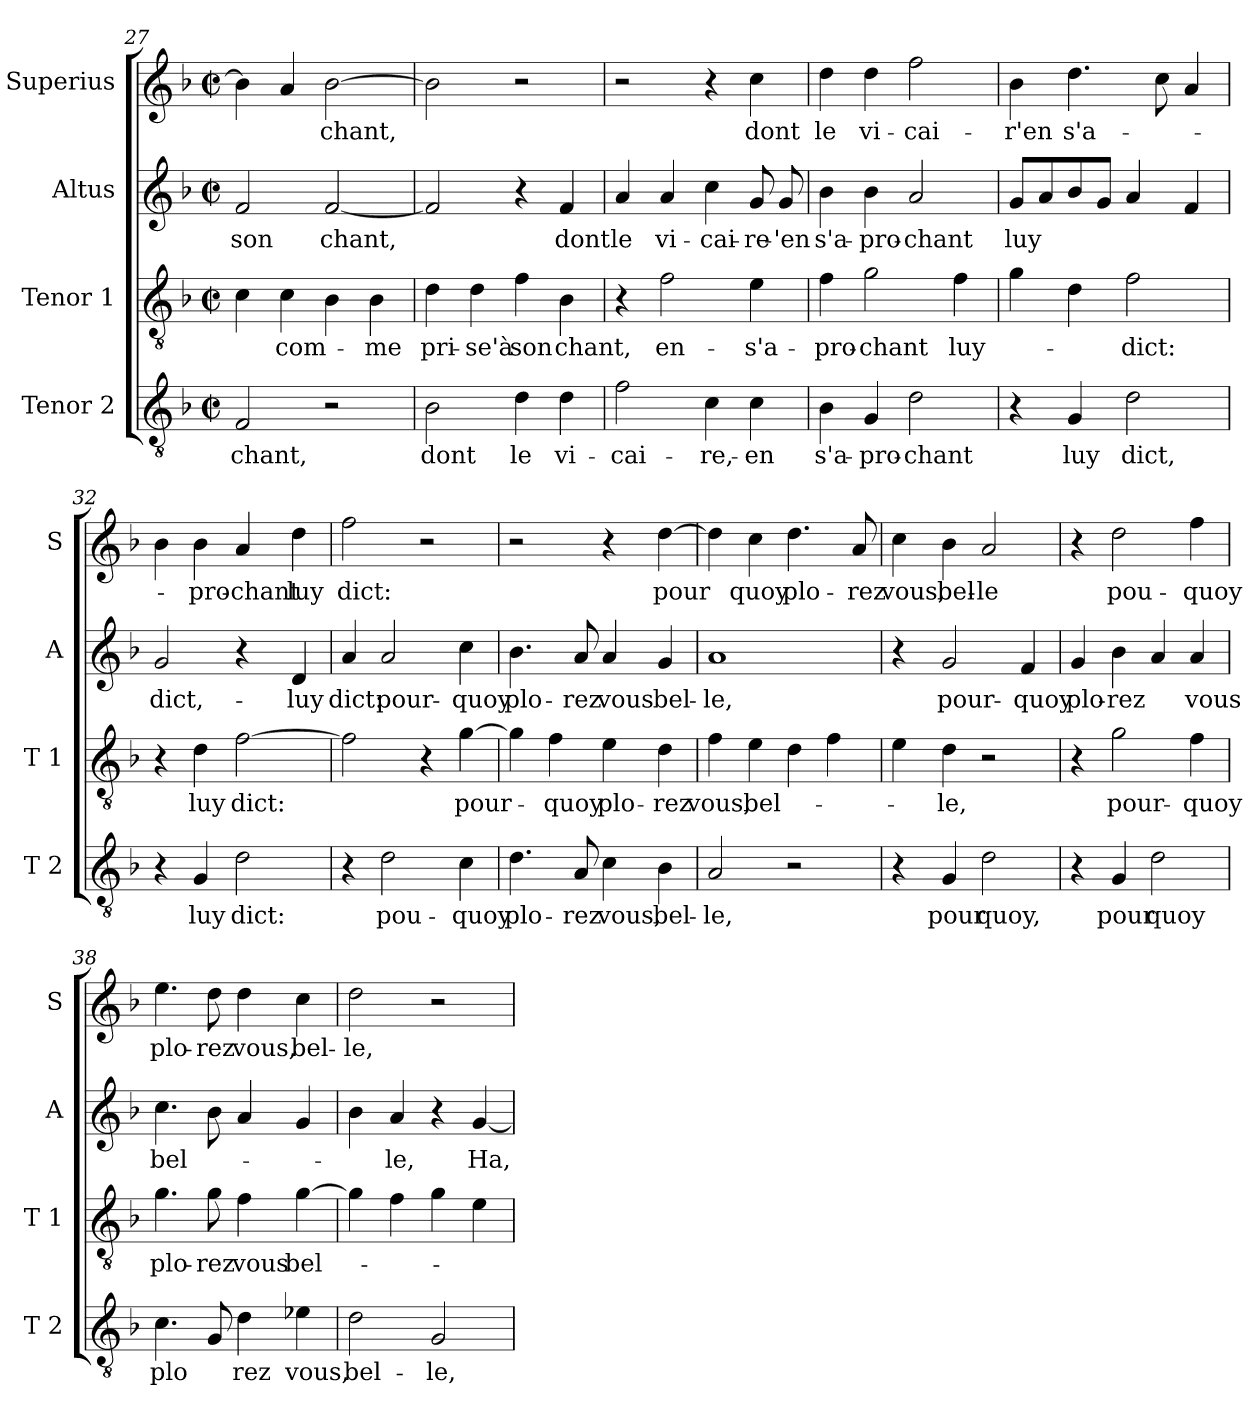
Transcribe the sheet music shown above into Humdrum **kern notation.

**kern	**text	**kern	**text	**kern	**text	**kern	**text
*part4	*part4	*part3	*part3	*part2	*part2	*part1	*part1
*staff4	*staff4	*staff3	*staff3	*staff2	*staff2	*staff1	*staff1
*I"Tenor 2	*	*I"Tenor 1	*	*I"Altus	*	*I"Superius	*
*I'T 2	*	*I'T 1	*	*I'A	*	*I'S	*
*clefGv2	*	*clefGv2	*	*clefG2	*	*clefG2	*
*k[b-]	*	*k[b-]	*	*k[b-]	*	*k[b-]	*
*F:	*	*F:	*	*F:	*	*F:	*
*M2/2	*	*M2/2	*	*M2/2	*	*M2/2	*
*met(c|)	*	*met(c|)	*	*met(c|)	*	*met(c|)	*
=27	=27	=27	=27	=27	=27	=27	=27
2F/	chant,	4c\	.	2f/	son	4b-\]	.
.	.	4c\	com-	.	.	4a/	.
2r	.	4B-\	.	[2f/	chant,	[2b-\	chant,
.	.	4B-\	-me	.	.	.	.
=28	=28	=28	=28	=28	=28	=28	=28
2B-\	dont	4d\	pri-	2f/]	.	2b-\]	.
.	.	4d\	-se'à	.	.	.	.
4d\	le	4f\	son	4r	.	2r	.
4d\	vi-	4B-\	chant,	4f/	dont	.	.
=29	=29	=29	=29	=29	=29	=29	=29
2f\	-cai-	4r	.	4a/	le	2r	.
.	.	2f\	en-	4a/	vi-	.	.
4c\	-re,-	.	.	4cc\	-cai-	4r	.
4c\	-en	4e\	-s'a-	8g/	-re-	4cc\	dont
.	.	.	.	8g/	-'en	.	.
=30	=30	=30	=30	=30	=30	=30	=30
4B-\	s'a-	4f\	-pro-	4b-\	s'a-	4dd\	le
4G/	-pro-	2g\	-chant	4b-\	-pro-	4dd\	vi-
2d\	-chant	.	.	2a/	-chant	2ff\	-cai-
.	.	4f\	luy-	.	.	.	.
=31	=31	=31	=31	=31	=31	=31	=31
4r	.	4g\	.	8g/L	luy	4b-\	-r'en
.	.	.	.	8a/	.	.	.
4G/	luy	4d\	.	8b-/	.	4.dd\	s'a-
.	.	.	.	8g/J	.	.	.
2d\	dict,	2f\	-dict:	4a/	.	.	.
.	.	.	.	.	.	8cc\	.
.	.	.	.	4f/	.	4a/	.
!!LO:PB:g=z
=32	=32	=32	=32	=32	=32	=32	=32
4r	.	4r	.	2g/	dict,-	4b-\	.
4G/	luy	4d\	luy	.	.	4b-\	-pro-
2d\	dict:	[2f\	dict:	4r	.	4a/	-chant
.	.	.	.	4d/	-luy	4dd\	luy
=33	=33	=33	=33	=33	=33	=33	=33
4r	.	2f\]	.	4a/	dict:	2ff\	dict:
2d\	pou-	.	.	2a/	pour-	.	.
.	.	4r	.	.	.	2r	.
4c\	-quoy	[4g\	pour-	4cc\	-quoy	.	.
=34	=34	=34	=34	=34	=34	=34	=34
4.d\	plo-	4g\]	.	4.b-\	plo-	2r	.
.	.	4f\	-quoy	.	.	.	.
8A/	-rez	.	.	8a/	-rez	.	.
4c\	vous,	4e\	plo-	4a/	vous	4r	.
4B-\	bel-	4d\	-rez	4g/	bel-	[4dd\	pour
=35	=35	=35	=35	=35	=35	=35	=35
2A/	-le,	4f\	vous,	1a	-le,	4dd\]	.
.	.	4e\	bel-	.	.	4cc\	quoy
2r	.	4d\	.	.	.	4.dd\	plo-
.	.	4f\	.	.	.	.	.
.	.	.	.	.	.	8a/	-rez
=36	=36	=36	=36	=36	=36	=36	=36
4r	.	4e\	.	4r	.	4cc\	vous,
4G/	pour	4d\	-le,	2g/	pour-	4b-\	bel-
2d\	quoy,	2r	.	.	.	2a/	-le
.	.	.	.	4f/	-quoy	.	.
=37	=37	=37	=37	=37	=37	=37	=37
4r	.	4r	.	4g/	plo-	4r	.
4G/	pour	2g\	pour-	4b-\	-rez	2dd\	pou-
2d\	quoy	.	.	4a/	.	.	.
.	.	4f\	-quoy	4a/	vous	4ff\	-quoy
!!LO:LB:g=z
=38	=38	=38	=38	=38	=38	=38	=38
4.c\	plo	4.g\	plo-	4.cc\	bel-	4.ee\	plo-
8G/	.	8g\	-rez	8b-\	.	8dd\	-rez
4d\	rez	4f\	vous	4a/	.	4dd\	vous,
4e-X\	vous,	[4g\	bel-	4g/	.	4cc\	bel-
=39	=39	=39	=39	=39	=39	=39	=39
2d\	bel-	4g\]	.	4b-\	.	2dd\	-le,
.	.	4f\	.	4a/	-le,	.	.
2G/	-le,	4g\	.	4r	.	2r	.
.	.	4e\	.	[4g/	Ha,	.	.
=	=	=	=	=	=	=	=
*-	*-	*-	*-	*-	*-	*-	*-
